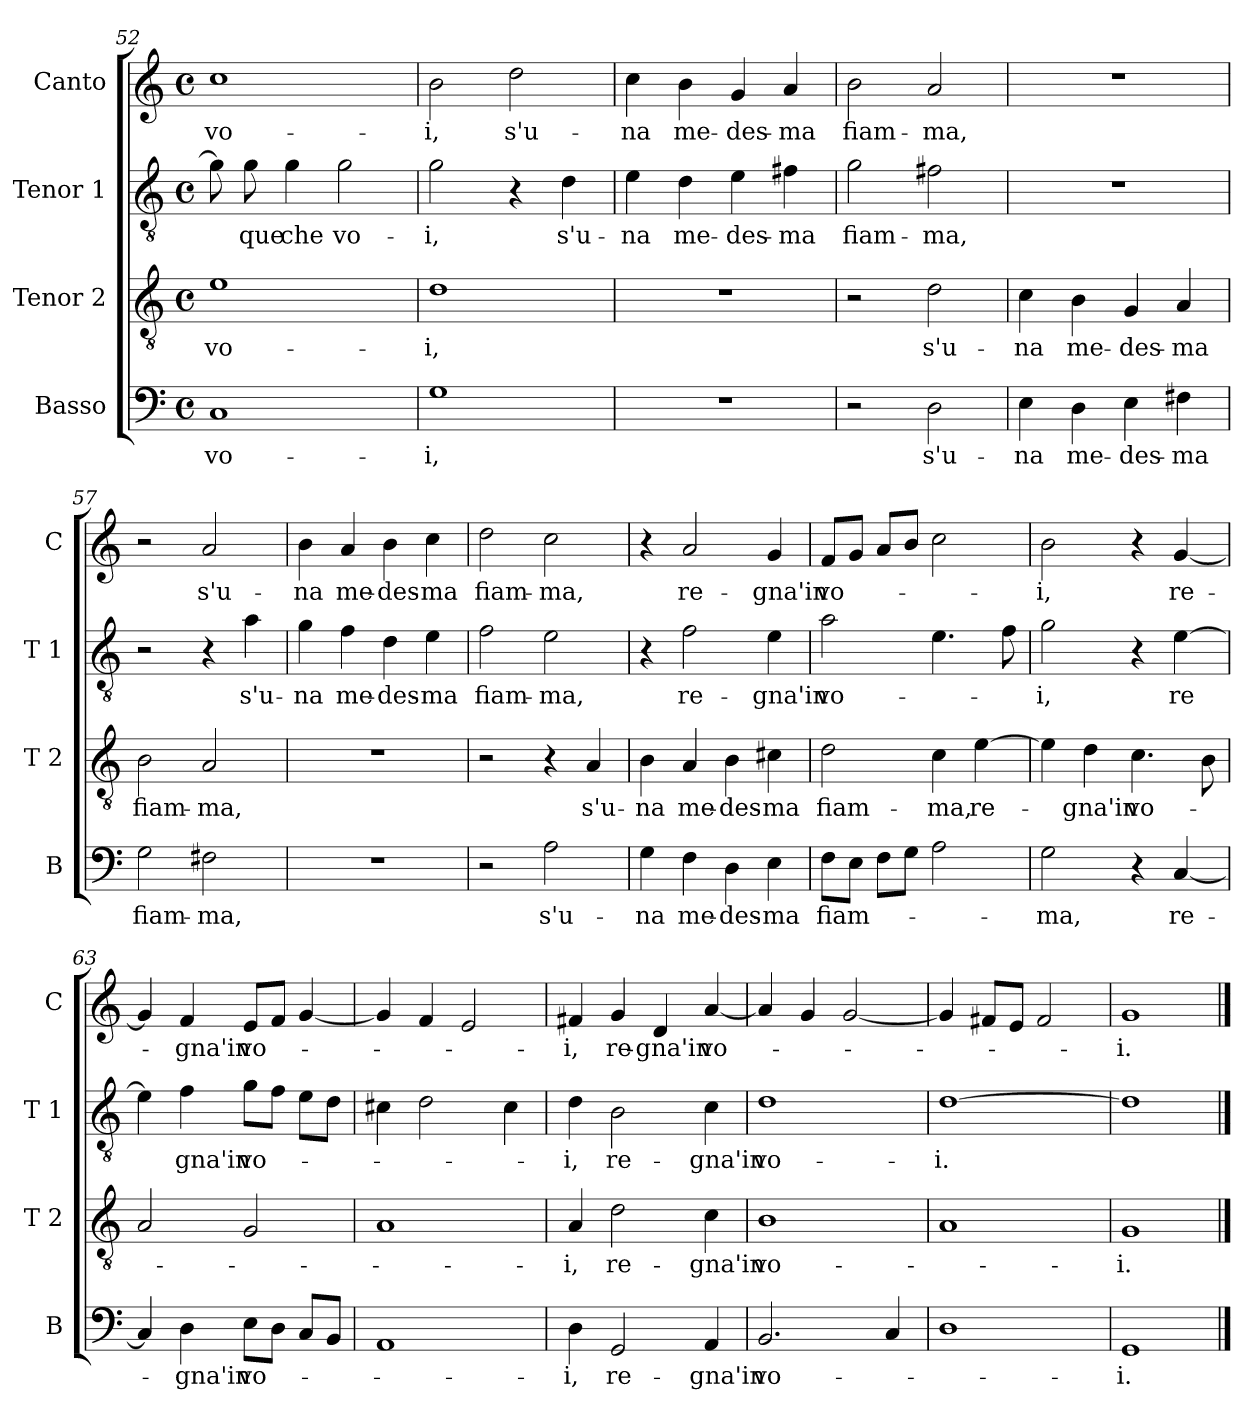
**kern	**text	**kern	**text	**kern	**text	**kern	**text
*part4	*part4	*part3	*part3	*part2	*part2	*part1	*part1
*staff4	*staff4	*staff3	*staff3	*staff2	*staff2	*staff1	*staff1
*I"Basso	*	*I"Tenor 2	*	*I"Tenor 1	*	*I"Canto	*
*I'B	*	*I'T 2	*	*I'T 1	*	*I'C	*
*clefF4	*	*clefGv2	*	*clefGv2	*	*clefG2	*
*k[]	*	*k[]	*	*k[]	*	*k[]	*
*C:	*	*C:	*	*C:	*	*C:	*
*M4/4	*	*M4/4	*	*M4/4	*	*M4/4	*
*met(c)	*	*met(c)	*	*met(c)	*	*met(c)	*
=52	=52	=52	=52	=52	=52	=52	=52
!	!LO:LY:b	!	!LO:LY:b	!	!	!	!LO:LY:b
1C	vo-	1e	vo-	8g\]	.	1cc	vo-
!	!	!	!	!	!LO:LY:b	!	!
.	.	.	.	8g\	que	.	.
!	!	!	!	!	!LO:LY:b	!	!
.	.	.	.	4g\	che	.	.
!	!	!	!	!	!LO:LY:b	!	!
.	.	.	.	2g\	vo-	.	.
=53	=53	=53	=53	=53	=53	=53	=53
!	!LO:LY:b	!	!LO:LY:b	!	!LO:LY:b	!	!LO:LY:b
1G	-i,	1d	-i,	2g\	-i,	2b\	-i,
!	!	!	!	!	!	!	!LO:LY:b
.	.	.	.	4r	.	2dd\	s'u-
!	!	!	!	!	!LO:LY:b	!	!
.	.	.	.	4d\	s'u-	.	.
=54	=54	=54	=54	=54	=54	=54	=54
!	!	!	!	!	!LO:LY:b	!	!LO:LY:b
1r	.	1r	.	4e\	-na	4cc\	-na
!	!	!	!	!	!LO:LY:b	!	!LO:LY:b
.	.	.	.	4d\	me-	4b\	me-
!	!	!	!	!	!LO:LY:b	!	!LO:LY:b
.	.	.	.	4e\	-des-	4g/	-des-
!	!	!	!	!	!LO:LY:b	!	!LO:LY:b
.	.	.	.	4f#X\	-ma	4a/	-ma
=55	=55	=55	=55	=55	=55	=55	=55
!	!	!	!	!	!LO:LY:b	!	!LO:LY:b
2r	.	2r	.	2g\	fiam-	2b\	fiam-
!	!LO:LY:b	!	!LO:LY:b	!	!LO:LY:b	!	!LO:LY:b
2D\	s'u-	2d\	s'u-	2f#X\	-ma,	2a/	-ma,
=56	=56	=56	=56	=56	=56	=56	=56
!	!LO:LY:b	!	!LO:LY:b	!	!	!	!
4E\	-na	4c\	-na	1r	.	1r	.
!	!LO:LY:b	!	!LO:LY:b	!	!	!	!
4D\	me-	4B\	me-	.	.	.	.
!	!LO:LY:b	!	!LO:LY:b	!	!	!	!
4E\	-des-	4G/	-des-	.	.	.	.
!	!LO:LY:b	!	!LO:LY:b	!	!	!	!
4F#X\	-ma	4A/	-ma	.	.	.	.
!!LO:LB:g=z
=57	=57	=57	=57	=57	=57	=57	=57
!	!LO:LY:b	!	!LO:LY:b	!	!	!	!
2G\	fiam-	2B\	fiam-	2r	.	2r	.
!	!LO:LY:b	!	!LO:LY:b	!	!	!	!LO:LY:b
2F#X\	-ma,	2A/	-ma,	4r	.	2a/	s'u-
!	!	!	!	!	!LO:LY:b	!	!
.	.	.	.	4a\	s'u-	.	.
=58	=58	=58	=58	=58	=58	=58	=58
!	!	!	!	!	!LO:LY:b	!	!LO:LY:b
1r	.	1r	.	4g\	-na	4b\	-na
!	!	!	!	!	!LO:LY:b	!	!LO:LY:b
.	.	.	.	4f\	me-	4a/	me-
!	!	!	!	!	!LO:LY:b	!	!LO:LY:b
.	.	.	.	4d\	-des-	4b\	-des-
!	!	!	!	!	!LO:LY:b	!	!LO:LY:b
.	.	.	.	4e\	-ma	4cc\	-ma
=59	=59	=59	=59	=59	=59	=59	=59
!	!	!	!	!	!LO:LY:b	!	!LO:LY:b
2r	.	2r	.	2f\	fiam-	2dd\	fiam-
!	!LO:LY:b	!	!	!	!LO:LY:b	!	!LO:LY:b
2A\	s'u-	4r	.	2e\	-ma,	2cc\	-ma,
!	!	!	!LO:LY:b	!	!	!	!
.	.	4A/	s'u-	.	.	.	.
=60	=60	=60	=60	=60	=60	=60	=60
!	!LO:LY:b	!	!LO:LY:b	!	!	!	!
4G\	-na	4B\	-na	4r	.	4r	.
!	!LO:LY:b	!	!LO:LY:b	!	!LO:LY:b	!	!LO:LY:b
4F\	me-	4A/	me-	2f\	re-	2a/	re-
!	!LO:LY:b	!	!LO:LY:b	!	!	!	!
4D\	-des-	4B\	-des-	.	.	.	.
!	!LO:LY:b	!	!LO:LY:b	!	!LO:LY:b	!	!LO:LY:b
4E\	-ma	4c#X\	-ma	4e\	-gna'in	4g/	-gna'in
=61	=61	=61	=61	=61	=61	=61	=61
!	!LO:LY:b	!	!LO:LY:b	!	!LO:LY:b	!	!LO:LY:b
8F\L	fiam-	2d\	fiam-	2a\	vo-	8f/L	vo-
8E\J	.	.	.	.	.	8g/J	.
8F\L	.	.	.	.	.	8a/L	.
8G\J	.	.	.	.	.	8b/J	.
!	!	!	!LO:LY:b	!	!	!	!
2A\	.	4c\	-ma,	4.e\	.	2cc\	.
!	!	!	!LO:LY:b	!	!	!	!
.	.	[4e\	re-	.	.	.	.
.	.	.	.	8f\	.	.	.
=62	=62	=62	=62	=62	=62	=62	=62
!	!LO:LY:b	!	!	!	!LO:LY:b	!	!LO:LY:b
2G\	-ma,	4e\]	.	2g\	-i,	2b\	-i,
!	!	!	!LO:LY:b	!	!	!	!
.	.	4d\	-gna'in	.	.	.	.
!	!	!	!LO:LY:b	!	!	!	!
4r	.	4.c\	vo-	4r	.	4r	.
!	!LO:LY:b	!	!	!	!LO:LY:b	!	!LO:LY:b
[4C/	re-	.	.	[4e\	re	[4g/	re-
.	.	8B\	.	.	.	.	.
!!LO:LB:g=z
=63	=63	=63	=63	=63	=63	=63	=63
4C/]	.	2A/	.	4e\]	.	4g/]	.
!	!LO:LY:b	!	!	!	!LO:LY:b	!	!LO:LY:b
4D\	-gna'in	.	.	4f\	gna'in	4f/	-gna'in
!	!LO:LY:b	!	!	!	!LO:LY:b	!	!LO:LY:b
8E\L	vo-	2G/	.	8g\L	vo-	8e/L	vo-
8D\J	.	.	.	8f\J	.	8f/J	.
8C/L	.	.	.	8e\L	.	[4g/	.
8BB/J	.	.	.	8d\J	.	.	.
=64	=64	=64	=64	=64	=64	=64	=64
1AA	.	1A	.	4c#X\	.	4g/]	.
.	.	.	.	2d\	.	4f/	.
.	.	.	.	.	.	2e/	.
.	.	.	.	4c#\	.	.	.
=65	=65	=65	=65	=65	=65	=65	=65
!	!LO:LY:b	!	!LO:LY:b	!	!LO:LY:b	!	!LO:LY:b
4D\	-i,	4A/	-i,	4d\	-i,	4f#X/	-i,
!	!LO:LY:b	!	!LO:LY:b	!	!LO:LY:b	!	!LO:LY:b
2GG/	re-	2d\	re-	2B\	re-	4g/	re-
!	!	!	!	!	!	!	!LO:LY:b
.	.	.	.	.	.	4d/	-gna'in
!	!LO:LY:b	!	!LO:LY:b	!	!LO:LY:b	!	!LO:LY:b
4AA/	-gna'in	4c\	-gna'in	4c\	-gna'in	[4a/	vo-
=66	=66	=66	=66	=66	=66	=66	=66
!	!LO:LY:b	!	!LO:LY:b	!	!LO:LY:b	!	!
2.BB/	vo-	1B	vo-	1d	vo-	4a/]	.
.	.	.	.	.	.	4g/	.
.	.	.	.	.	.	[2g/	.
4C/	.	.	.	.	.	.	.
=67	=67	=67	=67	=67	=67	=67	=67
!	!	!	!	!	!LO:LY:b	!	!
1D	.	1A	.	[1d	-i.	4g/]	.
.	.	.	.	.	.	8f#X/L	.
.	.	.	.	.	.	8e/J	.
.	.	.	.	.	.	2f#/	.
=68	=68	=68	=68	=68	=68	=68	=68
!	!LO:LY:b	!	!LO:LY:b	!	!	!	!LO:LY:b
1GG	-i.	1G	-i.-	1d]	.	1g	-i.
==	==	==	==	==	==	==	==
*-	*-	*-	*-	*-	*-	*-	*-
